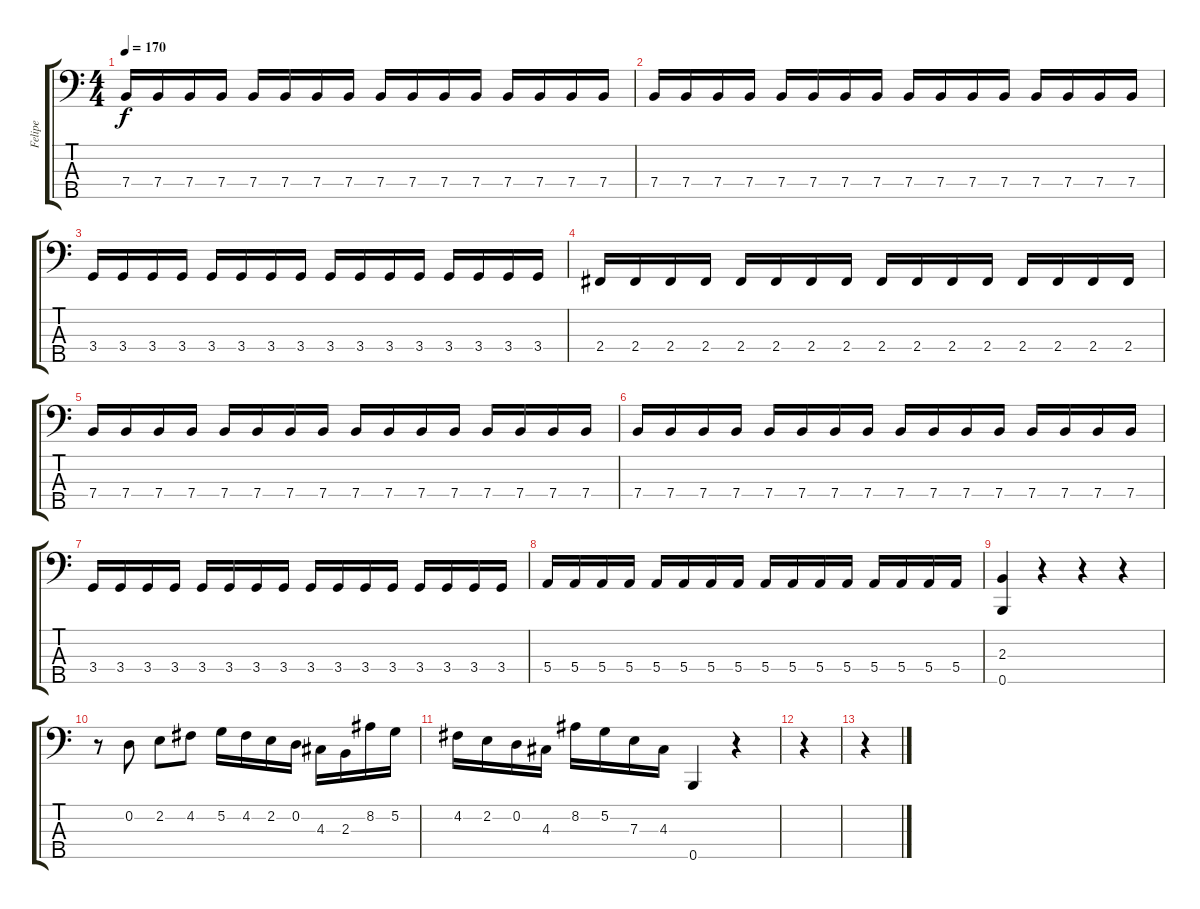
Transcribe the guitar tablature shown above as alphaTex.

\track ("Felipe" "Felipe") {instrument electricbassfinger}
\staff {score tabs}
\tuning (G2 D2 A1 E1 B0) {hide}
\ts (4 4)
\tempo 170
\clef f4
\ks c
7.4.16{dy f} 7.4.16 7.4.16 7.4.16 7.4.16 7.4.16 7.4.16 7.4.16 7.4.16 7.4.16 7.4.16 7.4.16 7.4.16 7.4.16 7.4.16 7.4.16 |
7.4.16 7.4.16 7.4.16 7.4.16 7.4.16 7.4.16 7.4.16 7.4.16 7.4.16 7.4.16 7.4.16 7.4.16 7.4.16 7.4.16 7.4.16 7.4.16 |
3.4.16 3.4.16 3.4.16 3.4.16 3.4.16 3.4.16 3.4.16 3.4.16 3.4.16 3.4.16 3.4.16 3.4.16 3.4.16 3.4.16 3.4.16 3.4.16 |
2.4.16 2.4.16 2.4.16 2.4.16 2.4.16 2.4.16 2.4.16 2.4.16 2.4.16 2.4.16 2.4.16 2.4.16 2.4.16 2.4.16 2.4.16 2.4.16 |
7.4.16 7.4.16 7.4.16 7.4.16 7.4.16 7.4.16 7.4.16 7.4.16 7.4.16 7.4.16 7.4.16 7.4.16 7.4.16 7.4.16 7.4.16 7.4.16 |
7.4.16 7.4.16 7.4.16 7.4.16 7.4.16 7.4.16 7.4.16 7.4.16 7.4.16 7.4.16 7.4.16 7.4.16 7.4.16 7.4.16 7.4.16 7.4.16 |
3.4.16 3.4.16 3.4.16 3.4.16 3.4.16 3.4.16 3.4.16 3.4.16 3.4.16 3.4.16 3.4.16 3.4.16 3.4.16 3.4.16 3.4.16 3.4.16 |
5.4.16 5.4.16 5.4.16 5.4.16 5.4.16 5.4.16 5.4.16 5.4.16 5.4.16 5.4.16 5.4.16 5.4.16 5.4.16 5.4.16 5.4.16 5.4.16 |
(2.3 0.5).4 r.4 r.4 r.4 |
r.8 0.2.8 2.2.8 4.2.8 5.2.16 4.2.16 2.2.16 0.2.16 4.3.16 2.3.16 8.2.16 5.2.16 |
4.2.16 2.2.16 0.2.16 4.3.16 8.2.16 5.2.16 7.3.16 4.3.16 0.5.4 r.4 |
r.4 |
r.4
